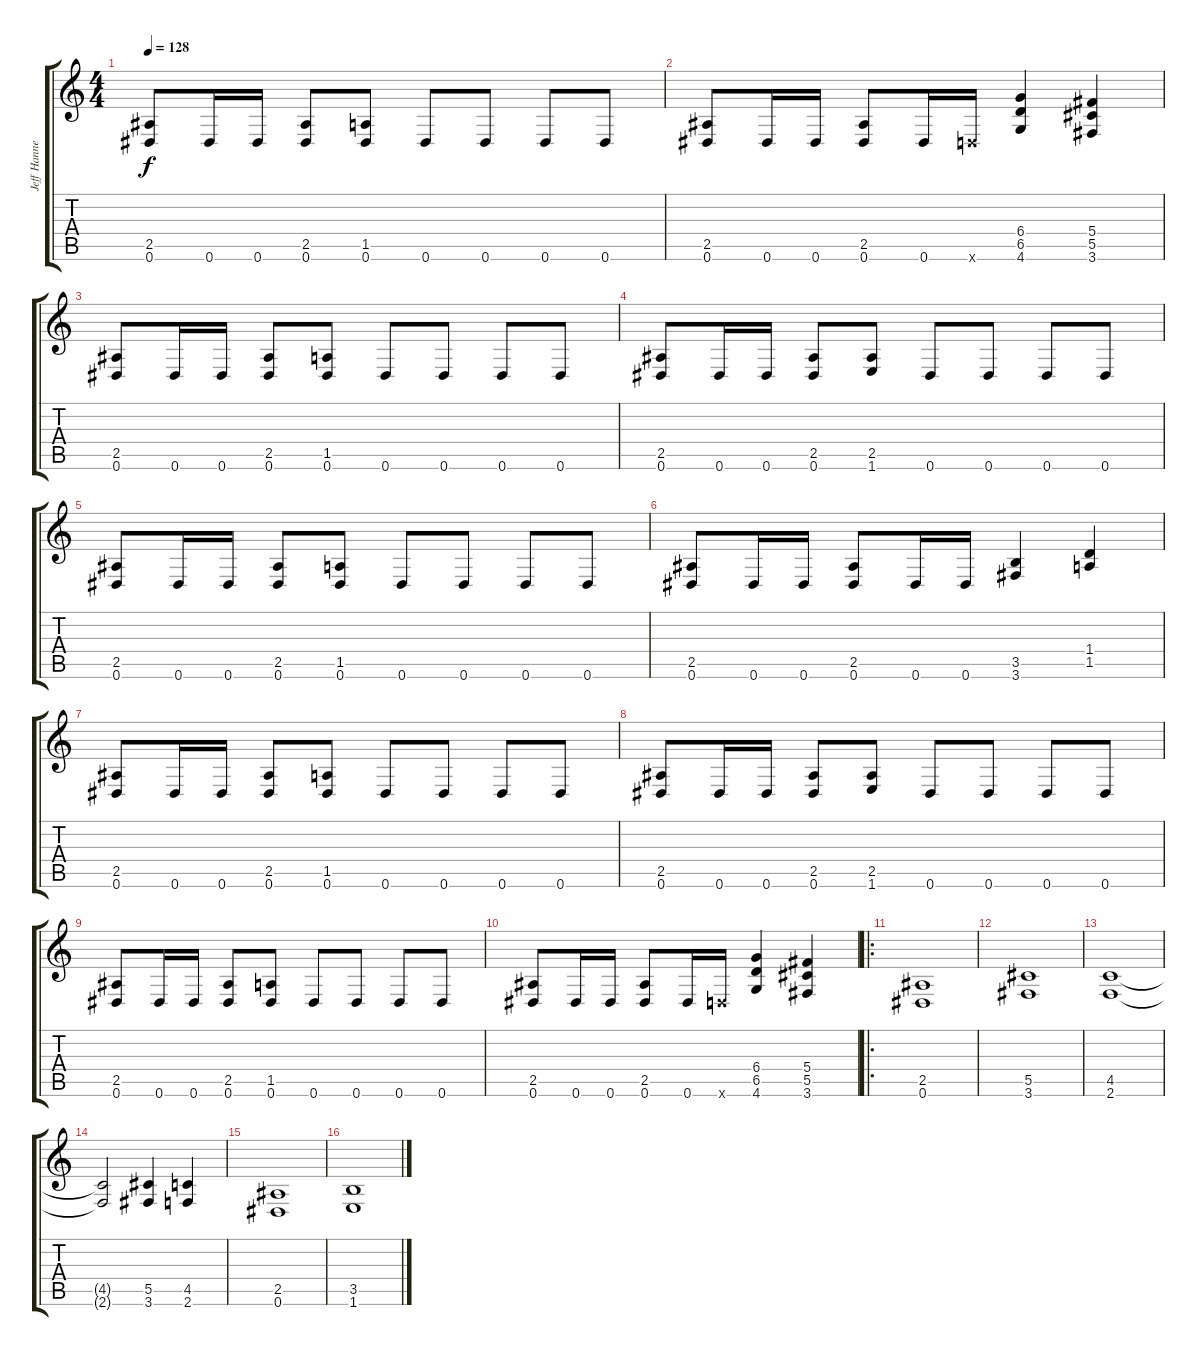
\track ("Jeff Hanneman" "Jeff Hanne") {instrument distortionguitar}
\staff {score tabs}
\tuning (Eb4 Bb3 Gb3 Db3 Ab2 Eb2) {hide}
\ts (4 4)
\tempo 128
\clef g2
\ks c
(2.5 0.6).8{dy f} 0.6.16 0.6.16 (2.5 0.6).8 (1.5 0.6).8 0.6.8 0.6.8 0.6.8 0.6.8 |
(2.5 0.6).8 0.6.16 0.6.16 (2.5 0.6).8 0.6.16 -1.6{x}.16 (6.4 6.5 4.6).4 (5.4 5.5 3.6).4 |
(2.5 0.6).8 0.6.16 0.6.16 (2.5 0.6).8 (1.5 0.6).8 0.6.8 0.6.8 0.6.8 0.6.8 |
(2.5 0.6).8 0.6.16 0.6.16 (2.5 0.6).8 (2.5 1.6).8 0.6.8 0.6.8 0.6.8 0.6.8 |
(2.5 0.6).8 0.6.16 0.6.16 (2.5 0.6).8 (1.5 0.6).8 0.6.8 0.6.8 0.6.8 0.6.8 |
(2.5 0.6).8 0.6.16 0.6.16 (2.5 0.6).8 0.6.16 0.6.16 (3.5 3.6).4 (1.4 1.5).4 |
(2.5 0.6).8 0.6.16 0.6.16 (2.5 0.6).8 (1.5 0.6).8 0.6.8 0.6.8 0.6.8 0.6.8 |
(2.5 0.6).8 0.6.16 0.6.16 (2.5 0.6).8 (2.5 1.6).8 0.6.8 0.6.8 0.6.8 0.6.8 |
(2.5 0.6).8 0.6.16 0.6.16 (2.5 0.6).8 (1.5 0.6).8 0.6.8 0.6.8 0.6.8 0.6.8 |
(2.5 0.6).8 0.6.16 0.6.16 (2.5 0.6).8 0.6.16 -1.6{x}.16 (6.4 6.5 4.6).4 (5.4 5.5 3.6).4 |
\ro
(2.5 0.6).1 |
(5.5 3.6).1 |
(4.5 2.6).1 |
(4.5{t} 2.6{t}).2 (5.5 3.6).4 (4.5 2.6).4 |
(2.5 0.6).1 |
(3.5 1.6).1
